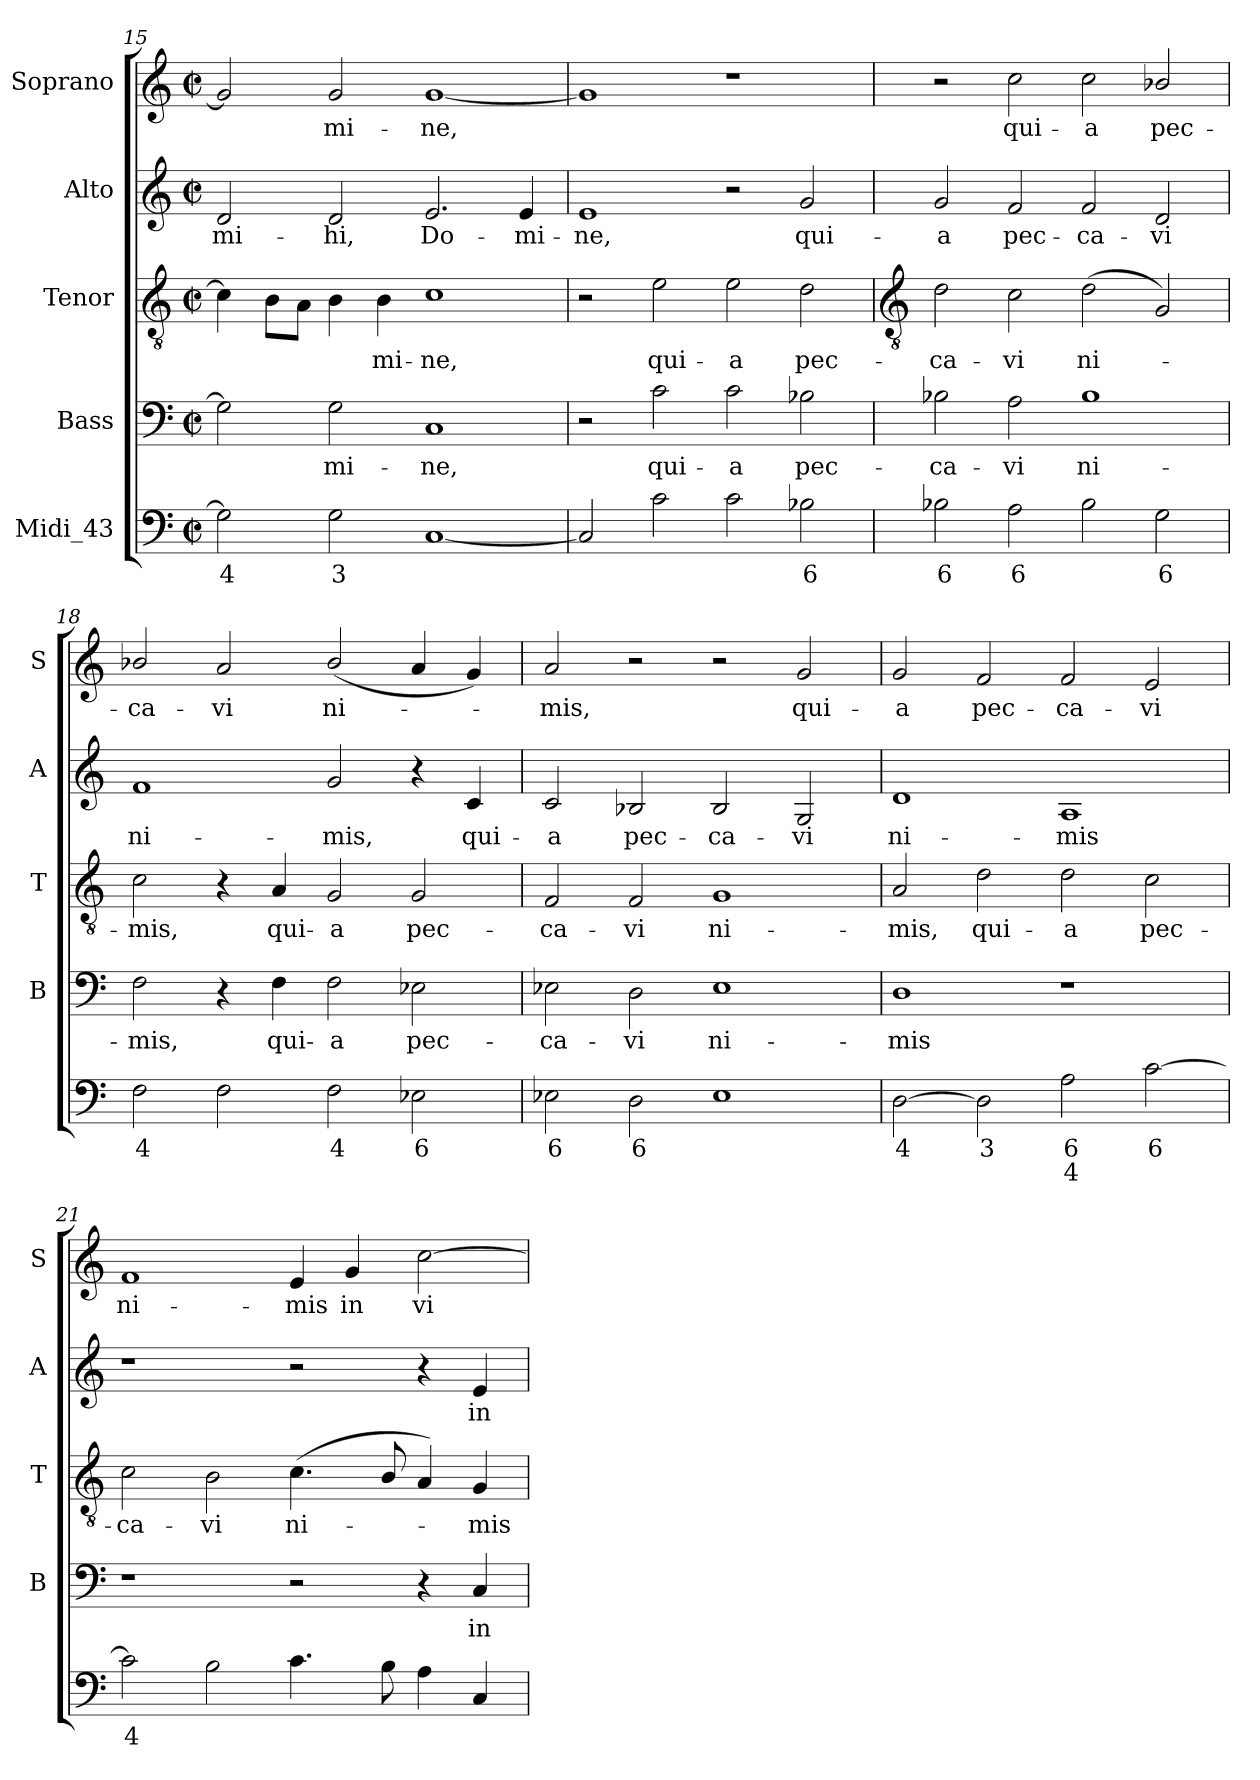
**kern	**text	**text	**kern	**text	**kern	**text	**kern	**text	**kern	**text
*part5	*part5	*part5	*part4	*part4	*part3	*part3	*part2	*part2	*part1	*part1
*staff5	*staff5	*staff5	*staff4	*staff4	*staff3	*staff3	*staff2	*staff2	*staff1	*staff1
*I"Midi_43	*	*	*I"Bass	*	*I"Tenor	*	*I"Alto	*	*I"Soprano	*
*	*	*	*I'B	*	*I'T	*	*I'A	*	*I'S	*
*clefF4	*	*	*clefF4	*	*clefGv2	*	*clefG2	*	*clefG2	*
*k[]	*	*	*k[]	*	*k[]	*	*k[]	*	*k[]	*
*C:	*	*	*C:	*	*C:	*	*C:	*	*C:	*
*M4/2	*	*	*M4/2	*	*M4/2	*	*M4/2	*	*M4/2	*
*met(c|)	*	*	*met(c|)	*	*met(c|)	*	*met(c|)	*	*met(c|)	*
=15	=15	=15	=15	=15	=15	=15	=15	=15	=15	=15
!	!LO:LY:b	!	!	!	!	!	!	!LO:LY:b	!	!
2G]	4	.	2G]	.	4c]	.	2d	mi-	2g]	.
.	.	.	.	.	8B\L	.	.	.	.	.
.	.	.	.	.	8A\J	.	.	.	.	.
!	!LO:LY:b	!	!	!LO:LY:b	!	!	!	!LO:LY:b	!	!LO:LY:b
2G	3	.	2G	mi-	4B	.	2d	-hi,	2g	mi-
!	!	!	!	!	!	!LO:LY:b	!	!	!	!
.	.	.	.	.	4B	mi-	.	.	.	.
!	!	!	!	!LO:LY:b	!	!LO:LY:b	!	!LO:LY:b	!	!LO:LY:b
[1C	.	.	1C	-ne,	1c	-ne,	2.e	Do-	[1g	-ne,
!	!	!	!	!	!	!	!	!LO:LY:b	!	!
.	.	.	.	.	.	.	4e	-mi-	.	.
=16	=16	=16	=16	=16	=16	=16	=16	=16	=16	=16
!	!	!	!	!	!	!	!	!LO:LY:b	!	!
2C]	.	.	2r	.	2r	.	1e	-ne,	1g]	.
!	!	!	!	!LO:LY:b	!	!LO:LY:b	!	!	!	!
2c	.	.	2c	qui-	2e	qui-	.	.	.	.
!	!	!	!	!LO:LY:b	!	!LO:LY:b	!	!	!	!
2c	.	.	2c	-a	2e	-a	2r	.	1r	.
!	!LO:LY:b	!	!	!LO:LY:b	!	!LO:LY:b	!	!LO:LY:b	!	!
2B-X	6	.	2B-X	pec-	2d	pec-	2g	qui-	.	.
!!LO:LB:g=z
=17	=17	=17	=17	=17	=17	=17	=17	=17	=17	=17
*	*	*	*	*	*clefGv2	*	*	*	*	*
!	!LO:LY:b	!	!	!LO:LY:b	!	!LO:LY:b	!	!LO:LY:b	!	!
2B-X	6	.	2B-X	-ca-	2d	-ca-	2g	-a	2r	.
!	!LO:LY:b	!	!	!LO:LY:b	!	!LO:LY:b	!	!LO:LY:b	!	!LO:LY:b
2A	6	.	2A	-vi	2c	-vi	2f	pec-	2cc	qui-
!	!	!	!	!LO:LY:b	!	!LO:LY:b	!	!LO:LY:b	!	!LO:LY:b
2B-	.	.	1B-	ni-	(<2d	ni-	2f	-ca-	2cc	-a
!	!LO:LY:b	!	!	!	!	!	!	!LO:LY:b	!	!LO:LY:b
2G	6	.	.	.	2G)	.	2d	-vi	2b-X/	pec-
=18	=18	=18	=18	=18	=18	=18	=18	=18	=18	=18
!	!LO:LY:b	!	!	!LO:LY:b	!	!LO:LY:b	!	!LO:LY:b	!	!LO:LY:b
2F	4	.	2F	-mis,	2c	mis,	1f	ni-	2b-X/	-ca-
!	!	!	!	!	!	!	!	!	!	!LO:LY:b
2F	.	.	4r	.	4r	.	.	.	2a	-vi
!	!	!	!	!LO:LY:b	!	!LO:LY:b	!	!	!	!
.	.	.	4F	qui-	4A	qui-	.	.	.	.
!	!LO:LY:b	!	!	!LO:LY:b	!	!LO:LY:b	!	!LO:LY:b	!	!LO:LY:b
2F	4	.	2F	-a	2G	-a	2g	-mis,	(<2b-/	ni-
!	!LO:LY:b	!	!	!LO:LY:b	!	!LO:LY:b	!	!	!	!
2E-X	6	.	2E-X	pec-	2G	pec-	4r	.	4a	.
!	!	!	!	!	!	!	!	!LO:LY:b	!	!
.	.	.	.	.	.	.	4c	qui-	4g)	.
=19	=19	=19	=19	=19	=19	=19	=19	=19	=19	=19
!	!LO:LY:b	!	!	!LO:LY:b	!	!LO:LY:b	!	!LO:LY:b	!	!LO:LY:b
2E-X	6	.	2E-X	-ca-	2F	-ca-	2c	-a	2a	mis,
!	!LO:LY:b	!	!	!LO:LY:b	!	!LO:LY:b	!	!LO:LY:b	!	!
2D	6	.	2D	-vi	2F	-vi	2B-X	pec-	2r	.
!	!	!	!	!LO:LY:b	!	!LO:LY:b	!	!LO:LY:b	!	!
1E-	.	.	1E-	ni-	1G	ni-	2B-	-ca-	2r	.
!	!	!	!	!	!	!	!	!LO:LY:b	!	!LO:LY:b
.	.	.	.	.	.	.	2G	-vi	2g	qui-
=20	=20	=20	=20	=20	=20	=20	=20	=20	=20	=20
!	!LO:LY:b	!	!	!LO:LY:b	!	!LO:LY:b	!	!LO:LY:b	!	!LO:LY:b
[2D	4	.	1D	-mis	2A	-mis,	1d	ni-	2g	-a
!	!LO:LY:b	!	!	!	!	!LO:LY:b	!	!	!	!LO:LY:b
2D]	3	.	.	.	2d	qui-	.	.	2f	pec-
!	!LO:LY:b	!LO:LY:b	!	!	!	!LO:LY:b	!	!LO:LY:b	!	!LO:LY:b
2A	6	4	1r	.	2d	-a	1A	-mis	2f	-ca-
!	!LO:LY:b	!	!	!	!	!LO:LY:b	!	!	!	!LO:LY:b
[2c	6	.	.	.	2c	pec-	.	.	2e	-vi
=21	=21	=21	=21	=21	=21	=21	=21	=21	=21	=21
!	!LO:LY:b	!	!	!	!	!LO:LY:b	!	!	!	!LO:LY:b
2c]	4	.	1r	.	2c	-ca-	1r	.	1f	ni-
!	!	!	!	!	!	!LO:LY:b	!	!	!	!
2B	.	.	.	.	2B	-vi	.	.	.	.
!	!	!	!	!	!	!LO:LY:b	!	!	!	!LO:LY:b
4.c	.	.	2r	.	(<4.c	ni-	2r	.	4e	-mis
!	!	!	!	!	!	!	!	!	!	!LO:LY:b
.	.	.	.	.	.	.	.	.	4g	in
8B	.	.	.	.	8B/	.	.	.	.	.
!	!	!	!	!	!	!	!	!	!	!LO:LY:b
4A	.	.	4r	.	4A)	.	4r	.	[2cc	vi-
!	!	!	!	!LO:LY:b	!	!LO:LY:b	!	!LO:LY:b	!	!
4C	.	.	4C	in	4G	mis	4e	in	.	.
=	=	=	=	=	=	=	=	=	=	=
*-	*-	*-	*-	*-	*-	*-	*-	*-	*-	*-
